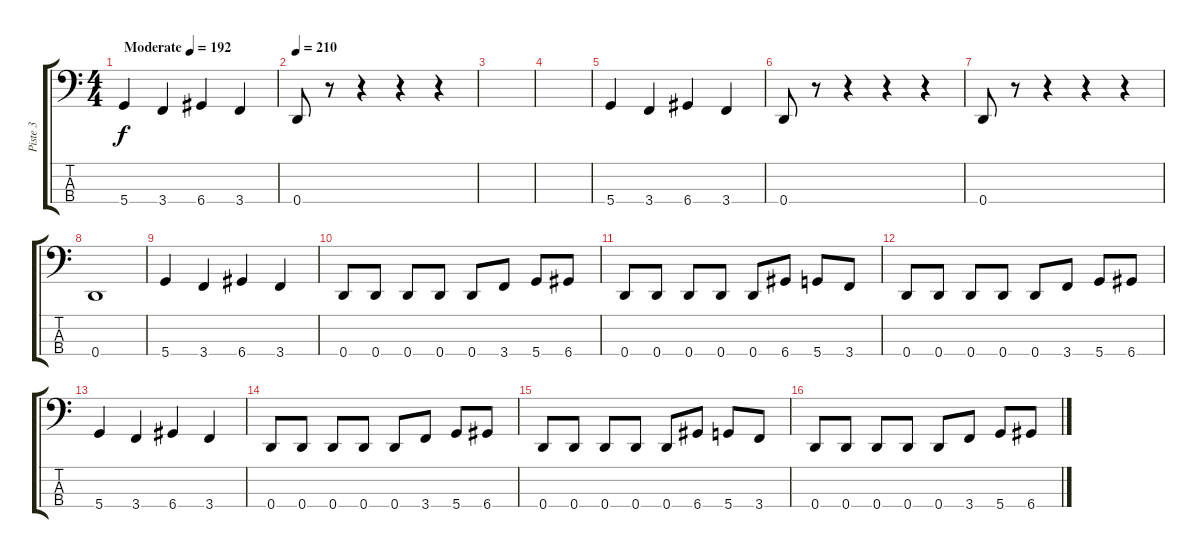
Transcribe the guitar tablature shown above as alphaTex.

\track ("Piste 3" "Piste 3") {instrument electricbasspick}
\staff {score tabs}
\tuning (G2 D2 A1 D1) {hide}
\ts (4 4)
\tempo (192 "Moderate")
\tempo 98
\tempo 100
\tempo (192 "Moderate")
\clef f4
\ks c
5.4.4{dy f instrument electricbasspick} 3.4.4 6.4.4 3.4.4 |
\tempo 210
0.4.8 r.8 r.4 r.4 r.4 |
|
|
5.4.4 3.4.4 6.4.4 3.4.4 |
0.4.8 r.8 r.4 r.4 r.4 |
0.4.8 r.8 r.4 r.4 r.4 |
0.4.1 |
5.4.4 3.4.4 6.4.4 3.4.4 |
0.4.8 0.4.8 0.4.8 0.4.8 0.4.8 3.4.8 5.4.8 6.4.8 |
0.4.8 0.4.8 0.4.8 0.4.8 0.4.8 6.4.8 5.4.8 3.4.8 |
0.4.8 0.4.8 0.4.8 0.4.8 0.4.8 3.4.8 5.4.8 6.4.8 |
5.4.4 3.4.4 6.4.4 3.4.4 |
0.4.8 0.4.8 0.4.8 0.4.8 0.4.8 3.4.8 5.4.8 6.4.8 |
0.4.8 0.4.8 0.4.8 0.4.8 0.4.8 6.4.8 5.4.8 3.4.8 |
0.4.8 0.4.8 0.4.8 0.4.8 0.4.8 3.4.8 5.4.8 6.4.8
